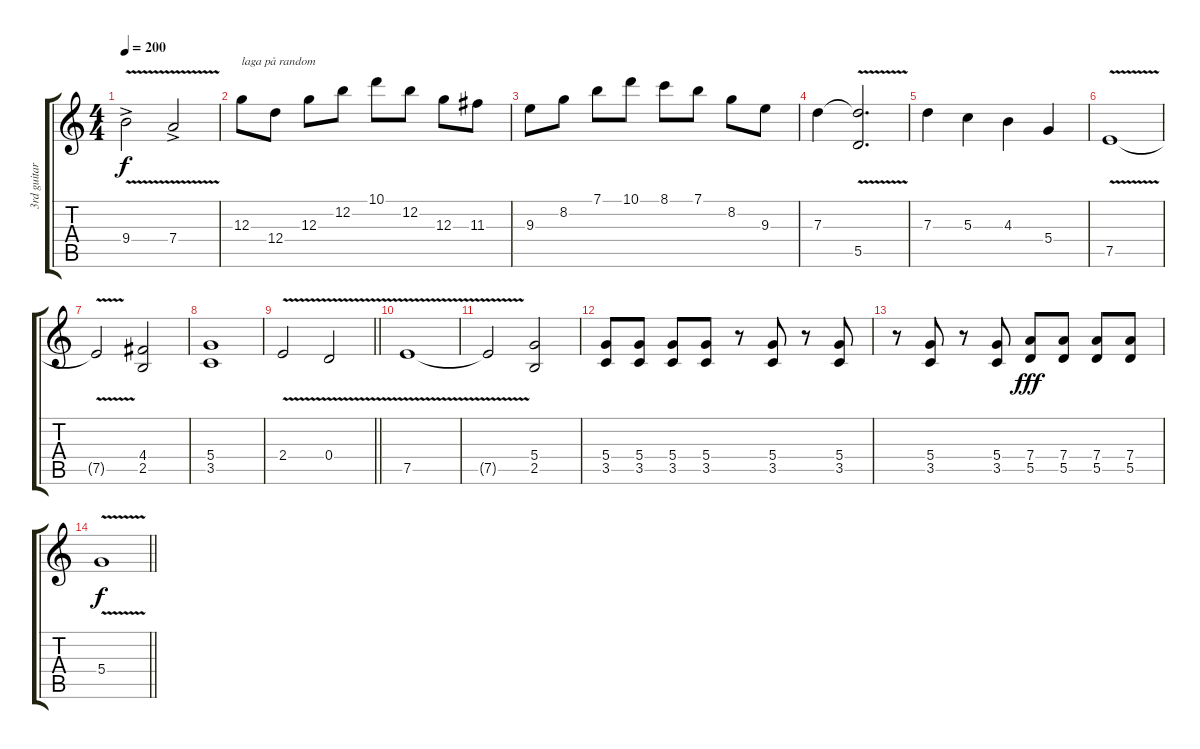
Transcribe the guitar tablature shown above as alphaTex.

\track ("3rd guitar" "3rd guitar") {instrument distortionguitar}
\staff {score tabs}
\tuning (E4 B3 G3 D3 A2 E2) {hide}
\ts (4 4)
\tempo 200
\clef g2
\ks c
9.4{v ac}.2{dy f} 7.4{v ac}.2 |
12.3.8{txt "laga på random" volume 5 instrument overdrivenguitar} 12.4.8 12.3.8 12.2.8 10.1.8 12.2.8 12.3.8 11.3.8 |
9.3.8 8.2.8 7.1.8 10.1.8 8.1.8 7.1.8 8.2.8 9.3.8 |
7.3.4 (7.3{t} 5.5{v}).2{d} |
7.3.4{volume 8} 5.3.4 4.3.4 5.4.4 |
7.5{v}.1 |
7.5{v t}.2 (4.4 2.5).2 |
(5.4 3.5).1 |
\barLineRight lightlight
2.4{v}.2 0.4{v}.2 |
\section ("" "")
7.5{v}.1 |
7.5{v t}.2 (5.4 2.5).2 |
(5.4 3.5).8 (5.4 3.5).8 (5.4 3.5).8 (5.4 3.5).8 r.8 (5.4 3.5).8 r.8 (5.4 3.5).8 |
r.8 (5.4 3.5).8 r.8 (5.4 3.5).8 (7.4 5.5).8{dy fff} (7.4 5.5).8 (7.4 5.5).8 (7.4 5.5).8 |
\barLineRight lightlight
5.4{v}.1{dy f}
